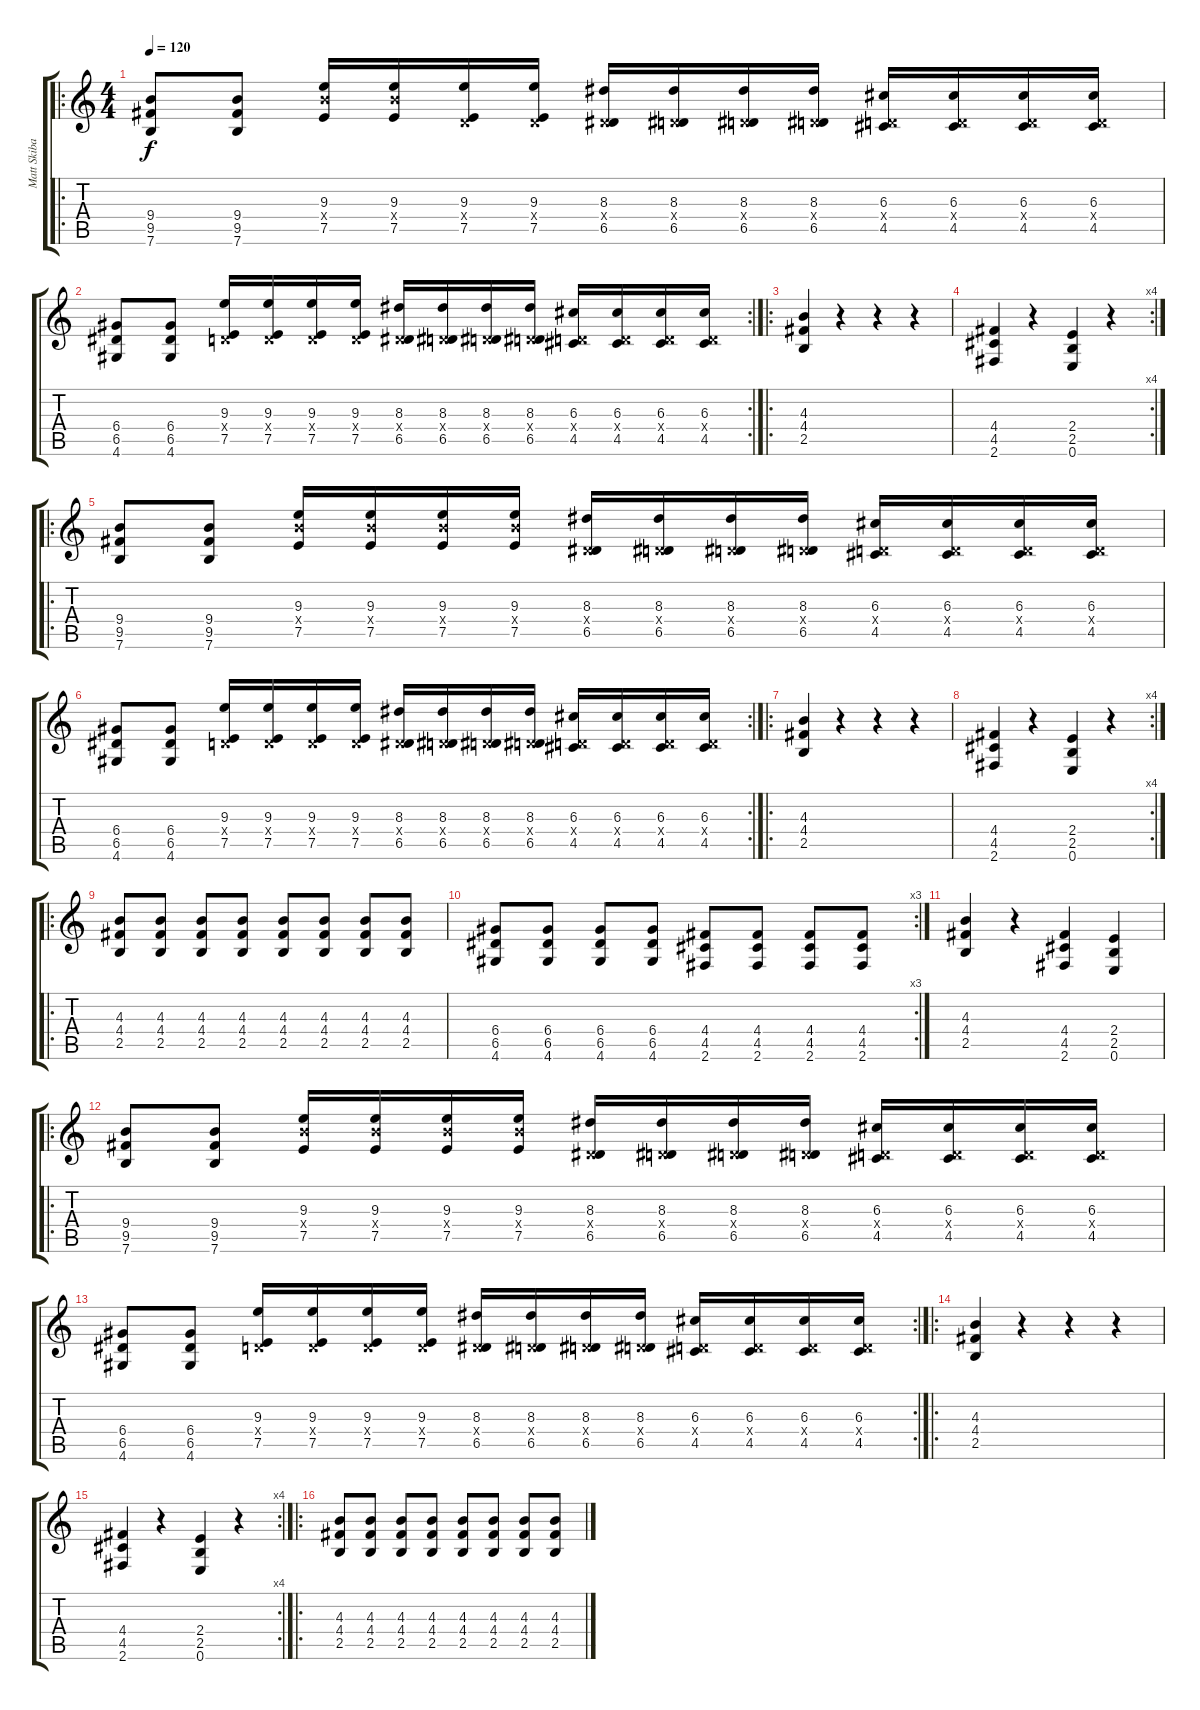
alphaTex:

\track ("Matt Skiba" "Matt Skiba") {instrument distortionguitar}
\staff {score tabs}
\tuning (E4 B3 G3 D3 A2 E2) {hide}
\ro
\ts (4 4)
\tempo 120
\clef g2
\ks c
(9.4 9.5 7.6).8{dy f instrument distortionguitar} (9.4 9.5 7.6).8 (9.3 9.4{x} 7.5).16 (9.3 9.4{x} 7.5).16 (9.3 0.4{x} 7.5).16 (9.3 0.4{x} 7.5).16 (8.3 0.4{x} 6.5).16 (8.3 0.4{x} 6.5).16 (8.3 0.4{x} 6.5).16 (8.3 0.4{x} 6.5).16 (6.3 0.4{x} 4.5).16 (6.3 0.4{x} 4.5).16 (6.3 0.4{x} 4.5).16 (6.3 0.4{x} 4.5).16 |
\rc 2
(6.4 6.5 4.6).8 (6.4 6.5 4.6).8 (9.3 0.4{x} 7.5).16 (9.3 0.4{x} 7.5).16 (9.3 0.4{x} 7.5).16 (9.3 0.4{x} 7.5).16 (8.3 0.4{x} 6.5).16 (8.3 0.4{x} 6.5).16 (8.3 0.4{x} 6.5).16 (8.3 0.4{x} 6.5).16 (6.3 0.4{x} 4.5).16 (6.3 0.4{x} 4.5).16 (6.3 0.4{x} 4.5).16 (6.3 0.4{x} 4.5).16 |
\ro
(4.3 4.4 2.5).4 r.4 r.4 r.4 |
\rc 4
(4.4 4.5 2.6).4 r.4 (2.4 2.5 0.6).4 r.4 |
\ro
(9.4 9.5 7.6).8 (9.4 9.5 7.6).8 (9.3 9.4{x} 7.5).16 (9.3 9.4{x} 7.5).16 (9.3 9.4{x} 7.5).16 (9.3 9.4{x} 7.5).16 (8.3 0.4{x} 6.5).16 (8.3 0.4{x} 6.5).16 (8.3 0.4{x} 6.5).16 (8.3 0.4{x} 6.5).16 (6.3 0.4{x} 4.5).16 (6.3 0.4{x} 4.5).16 (6.3 0.4{x} 4.5).16 (6.3 0.4{x} 4.5).16 |
\rc 2
(6.4 6.5 4.6).8 (6.4 6.5 4.6).8 (9.3 0.4{x} 7.5).16 (9.3 0.4{x} 7.5).16 (9.3 0.4{x} 7.5).16 (9.3 0.4{x} 7.5).16 (8.3 0.4{x} 6.5).16 (8.3 0.4{x} 6.5).16 (8.3 0.4{x} 6.5).16 (8.3 0.4{x} 6.5).16 (6.3 0.4{x} 4.5).16 (6.3 0.4{x} 4.5).16 (6.3 0.4{x} 4.5).16 (6.3 0.4{x} 4.5).16 |
\ro
(4.3 4.4 2.5).4 r.4 r.4 r.4 |
\rc 4
(4.4 4.5 2.6).4 r.4 (2.4 2.5 0.6).4 r.4 |
\ro
(4.3 4.4 2.5).8 (4.3 4.4 2.5).8 (4.3 4.4 2.5).8 (4.3 4.4 2.5).8 (4.3 4.4 2.5).8 (4.3 4.4 2.5).8 (4.3 4.4 2.5).8 (4.3 4.4 2.5).8 |
\rc 3
(6.4 6.5 4.6).8 (6.4 6.5 4.6).8 (6.4 6.5 4.6).8 (6.4 6.5 4.6).8 (4.4 4.5 2.6).8 (4.4 4.5 2.6).8 (4.4 4.5 2.6).8 (4.4 4.5 2.6).8 |
(4.3 4.4 2.5).4 r.4 (4.4 4.5 2.6).4 (2.4 2.5 0.6).4 |
\ro
(9.4 9.5 7.6).8 (9.4 9.5 7.6).8 (9.3 9.4{x} 7.5).16 (9.3 9.4{x} 7.5).16 (9.3 9.4{x} 7.5).16 (9.3 9.4{x} 7.5).16 (8.3 0.4{x} 6.5).16 (8.3 0.4{x} 6.5).16 (8.3 0.4{x} 6.5).16 (8.3 0.4{x} 6.5).16 (6.3 0.4{x} 4.5).16 (6.3 0.4{x} 4.5).16 (6.3 0.4{x} 4.5).16 (6.3 0.4{x} 4.5).16 |
\rc 2
(6.4 6.5 4.6).8 (6.4 6.5 4.6).8 (9.3 0.4{x} 7.5).16 (9.3 0.4{x} 7.5).16 (9.3 0.4{x} 7.5).16 (9.3 0.4{x} 7.5).16 (8.3 0.4{x} 6.5).16 (8.3 0.4{x} 6.5).16 (8.3 0.4{x} 6.5).16 (8.3 0.4{x} 6.5).16 (6.3 0.4{x} 4.5).16 (6.3 0.4{x} 4.5).16 (6.3 0.4{x} 4.5).16 (6.3 0.4{x} 4.5).16 |
\ro
(4.3 4.4 2.5).4 r.4 r.4 r.4 |
\rc 4
(4.4 4.5 2.6).4 r.4 (2.4 2.5 0.6).4 r.4 |
\ro
(4.3 4.4 2.5).8 (4.3 4.4 2.5).8 (4.3 4.4 2.5).8 (4.3 4.4 2.5).8 (4.3 4.4 2.5).8 (4.3 4.4 2.5).8 (4.3 4.4 2.5).8 (4.3 4.4 2.5).8
